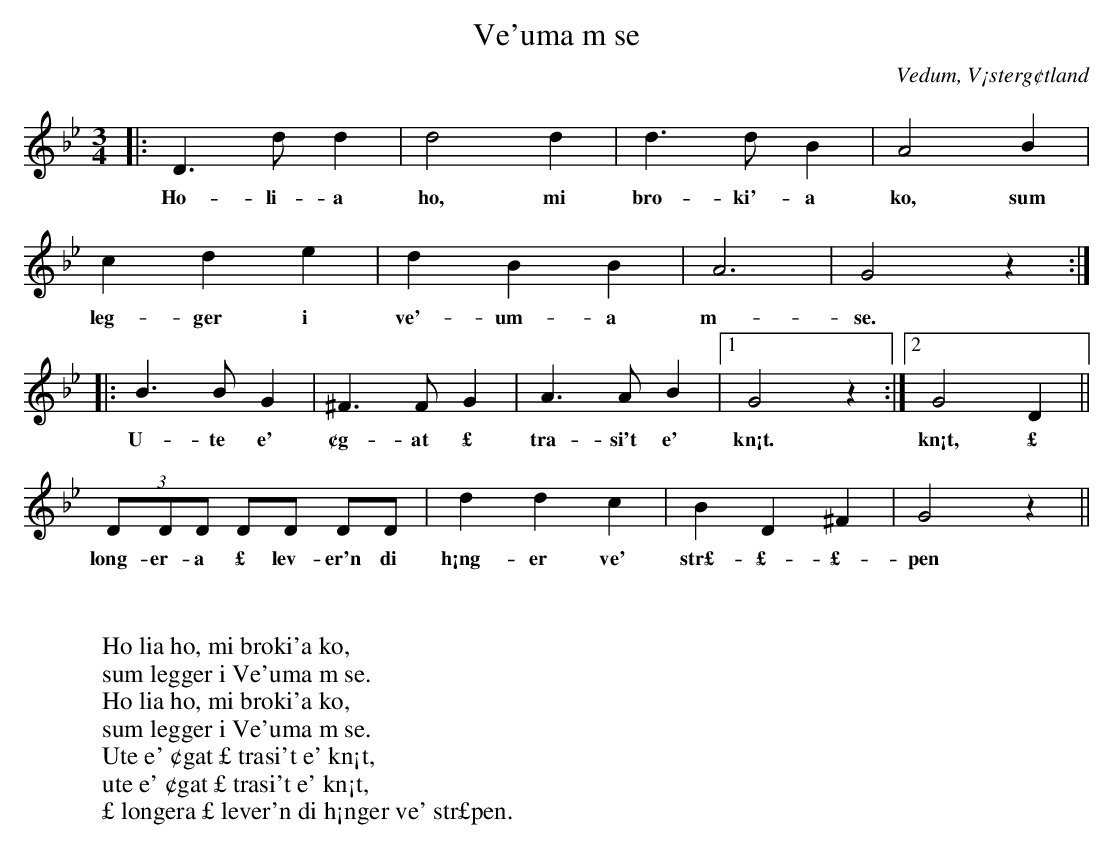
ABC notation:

X:1
T:Ve'uma m se
O:Vedum, V¡sterg¢tland
W:
W:
W:Ho lia ho, mi broki'a ko,
W:sum legger i Ve'uma m se.
W:Ho lia ho, mi broki'a ko,
W:sum legger i Ve'uma m se.
W:Ute e' ¢gat £ trasi't e' kn¡t,
W:ute e' ¢gat £ trasi't e' kn¡t,
W:£ longera £ lever'n di h¡nger ve' str£pen.
M:3/4
L:1/8
K:Gm
|:D3dd2 | d4 d2 | d3d B2 | A4 B2|
w:Ho-li-a ho, mi bro-ki'-a ko, sum
c2d2e2 |d2 B2 B2 | A6 | G4z2 :|
w:leg-ger i ve'-um-a m -se.
|:B3BG2 | ^F3FG2 | A3AB2 |1G4z2 :|2 G4 D2 ||
w:U-te e' ¢g-at £ tra-si't e' kn¡t. kn¡t, £
(3DDD DD DD| d2d2c2 | B2D2^F2 | G4z2 ||
w:long-er-a £ lev-er'n di h¡ng-er ve' str£-£-£-pen
